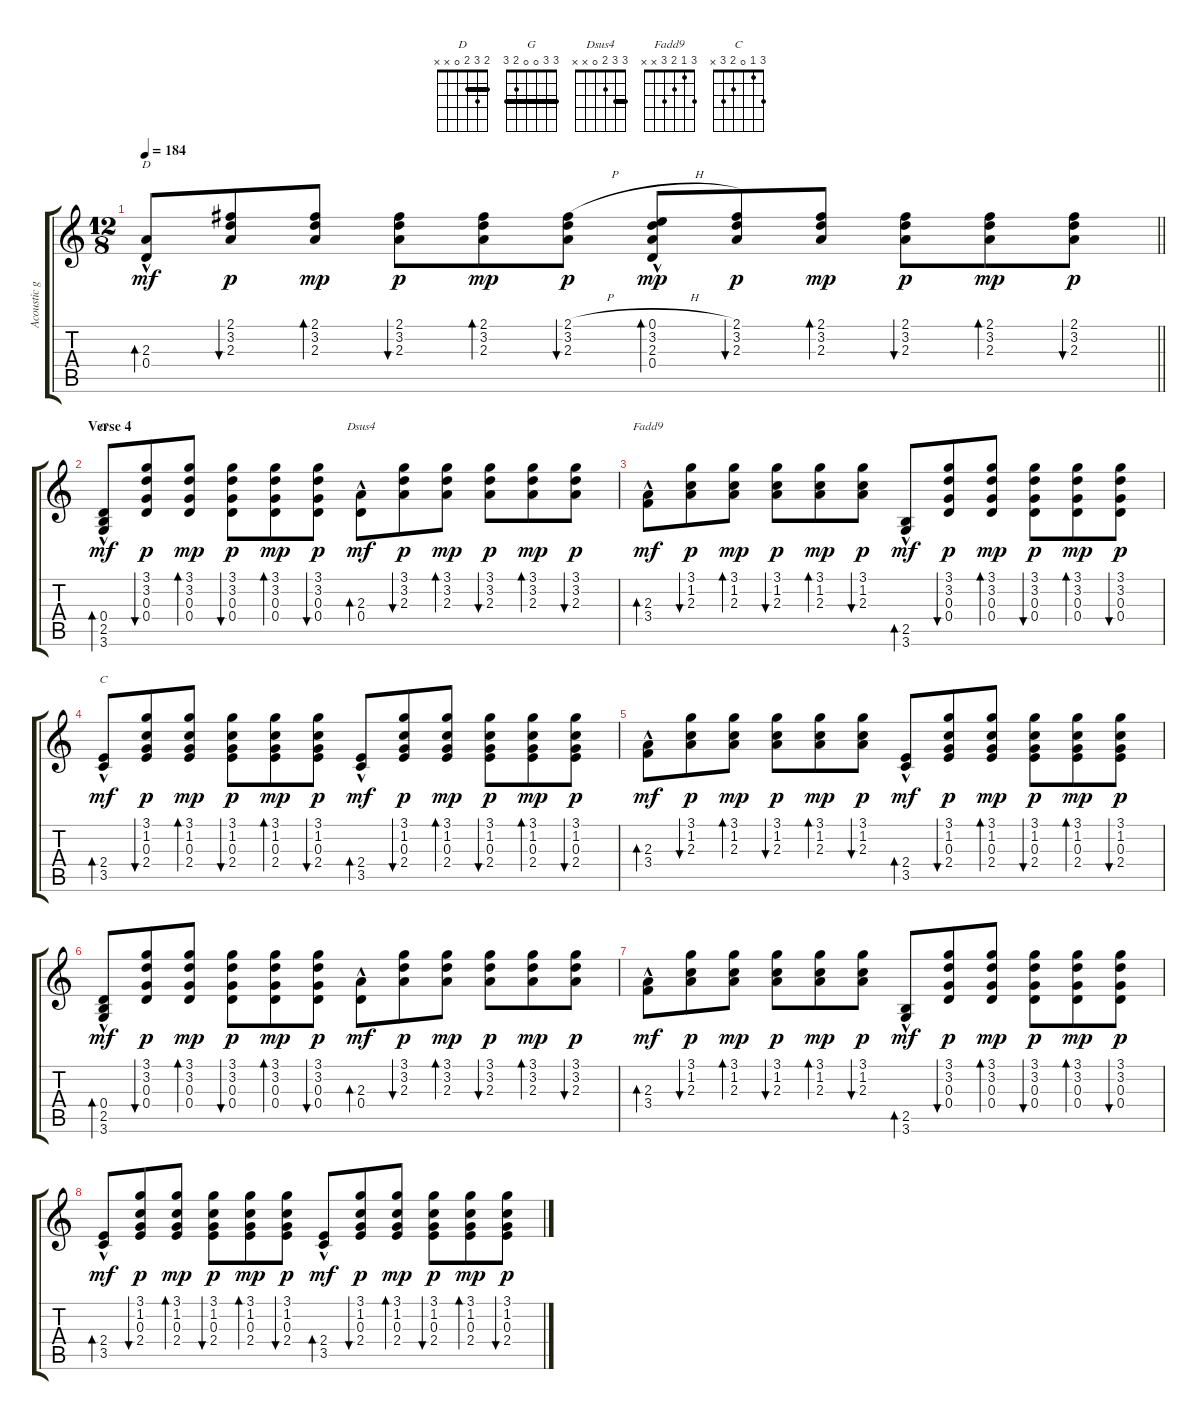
\track ("Acoustic guitar - Lennon" "Acoustic g") {instrument acousticguitarsteel}
\staff {score tabs}
\tuning (E4 B3 G3 D3 A2 E2) {hide}
\chord ("D" 2 3 2 0 x x) {barre 2}
\chord ("G" 3 3 0 0 2 3) {barre 3}
\chord ("Dsus4" 3 3 2 0 x x) {barre 3}
\chord ("Fadd9" 3 1 2 3 x x)
\chord ("C" 3 1 0 2 3 x)
\ts (12 8)
\tempo 184
\clef g2
\barLineRight lightlight
\ks c
(2.3 0.4{hac}).8{bd 60 ch "D" dy mf} (2.1 3.2 2.3).8{bu 60 dy p} (2.1 3.2 2.3).8{bd 60 dy mp} (2.1 3.2 2.3).8{bu 60 dy p} (2.1 3.2 2.3).8{bd 60 dy mp} (2.1{h} 3.2 2.3).8{bu 60 dy p} (0.1{h} 3.2 2.3 0.4{hac}).8{bd 60 dy mp} (2.1 3.2 2.3).8{bu 60 dy p} (2.1 3.2 2.3).8{bd 60 dy mp} (2.1 3.2 2.3).8{bu 60 dy p} (2.1 3.2 2.3).8{bd 60 dy mp} (2.1 3.2 2.3).8{bu 60 dy p} |
\section ("" "Verse 4")
(0.4 2.5{hac} 3.6{hac}).8{bd 60 ch "G" dy mf} (3.1 3.2 0.3 0.4).8{bu 60 dy p} (3.1 3.2 0.3 0.4).8{bd 60 dy mp} (3.1 3.2 0.3 0.4).8{bu 60 dy p} (3.1 3.2 0.3 0.4).8{bd 60 dy mp} (3.1 3.2 0.3 0.4).8{bu 60 dy p} (2.3 0.4{hac}).8{bd 60 ch "Dsus4" dy mf} (3.1 3.2 2.3).8{bu 60 dy p} (3.1 3.2 2.3).8{bd 60 dy mp} (3.1 3.2 2.3).8{bu 60 dy p} (3.1 3.2 2.3).8{bd 60 dy mp} (3.1 3.2 2.3).8{bu 60 dy p} |
(2.3 3.4{hac}).8{bd 60 ch "Fadd9" dy mf} (3.1 1.2 2.3).8{bu 60 dy p} (3.1 1.2 2.3).8{bd 60 dy mp} (3.1 1.2 2.3).8{bu 60 dy p} (3.1 1.2 2.3).8{bd 60 dy mp} (3.1 1.2 2.3).8{bu 60 dy p} (2.5{hac} 3.6{hac}).8{bd 60 dy mf} (3.1 3.2 0.3 0.4).8{bu 60 dy p} (3.1 3.2 0.3 0.4).8{bd 60 dy mp} (3.1 3.2 0.3 0.4).8{bu 60 dy p} (3.1 3.2 0.3 0.4).8{bd 60 dy mp} (3.1 3.2 0.3 0.4).8{bu 60 dy p} |
(2.4 3.5{hac}).8{bd 60 ch "C" dy mf} (3.1 1.2 0.3 2.4).8{bu 60 dy p} (3.1 1.2 0.3 2.4).8{bd 60 dy mp} (3.1 1.2 0.3 2.4).8{bu 60 dy p} (3.1 1.2 0.3 2.4).8{bd 60 dy mp} (3.1 1.2 0.3 2.4).8{bu 60 dy p} (2.4 3.5{hac}).8{bd 60 dy mf} (3.1 1.2 0.3 2.4).8{bu 60 dy p} (3.1 1.2 0.3 2.4).8{bd 60 dy mp} (3.1 1.2 0.3 2.4).8{bu 60 dy p} (3.1 1.2 0.3 2.4).8{bd 60 dy mp} (3.1 1.2 0.3 2.4).8{bu 60 dy p} |
(2.3 3.4{hac}).8{bd 60 dy mf} (3.1 1.2 2.3).8{bu 60 dy p} (3.1 1.2 2.3).8{bd 60 dy mp} (3.1 1.2 2.3).8{bu 60 dy p} (3.1 1.2 2.3).8{bd 60 dy mp} (3.1 1.2 2.3).8{bu 60 dy p} (2.4{hac} 3.5{hac}).8{bd 60 dy mf} (3.1 1.2 0.3 2.4).8{bu 60 dy p} (3.1 1.2 0.3 2.4).8{bd 60 dy mp} (3.1 1.2 0.3 2.4).8{bu 60 dy p} (3.1 1.2 0.3 2.4).8{bd 60 dy mp} (3.1 1.2 0.3 2.4).8{bu 60 dy p} |
(0.4 2.5{hac} 3.6{hac}).8{bd 60 dy mf} (3.1 3.2 0.3 0.4).8{bu 60 dy p} (3.1 3.2 0.3 0.4).8{bd 60 dy mp} (3.1 3.2 0.3 0.4).8{bu 60 dy p} (3.1 3.2 0.3 0.4).8{bd 60 dy mp} (3.1 3.2 0.3 0.4).8{bu 60 dy p} (2.3 0.4{hac}).8{bd 60 dy mf} (3.1 3.2 2.3).8{bu 60 dy p} (3.1 3.2 2.3).8{bd 60 dy mp} (3.1 3.2 2.3).8{bu 60 dy p} (3.1 3.2 2.3).8{bd 60 dy mp} (3.1 3.2 2.3).8{bu 60 dy p} |
(2.3 3.4{hac}).8{bd 60 dy mf} (3.1 1.2 2.3).8{bu 60 dy p} (3.1 1.2 2.3).8{bd 60 dy mp} (3.1 1.2 2.3).8{bu 60 dy p} (3.1 1.2 2.3).8{bd 60 dy mp} (3.1 1.2 2.3).8{bu 60 dy p} (2.5{hac} 3.6{hac}).8{bd 60 dy mf} (3.1 3.2 0.3 0.4).8{bu 60 dy p} (3.1 3.2 0.3 0.4).8{bd 60 dy mp} (3.1 3.2 0.3 0.4).8{bu 60 dy p} (3.1 3.2 0.3 0.4).8{bd 60 dy mp} (3.1 3.2 0.3 0.4).8{bu 60 dy p} |
(2.4 3.5{hac}).8{bd 60 dy mf} (3.1 1.2 0.3 2.4).8{bu 60 dy p} (3.1 1.2 0.3 2.4).8{bd 60 dy mp} (3.1 1.2 0.3 2.4).8{bu 60 dy p} (3.1 1.2 0.3 2.4).8{bd 60 dy mp} (3.1 1.2 0.3 2.4).8{bu 60 dy p} (2.4 3.5{hac}).8{bd 60 dy mf} (3.1 1.2 0.3 2.4).8{bu 60 dy p} (3.1 1.2 0.3 2.4).8{bd 60 dy mp} (3.1 1.2 0.3 2.4).8{bu 60 dy p} (3.1 1.2 0.3 2.4).8{bd 60 dy mp} (3.1 1.2 0.3 2.4).8{bu 60 dy p}
